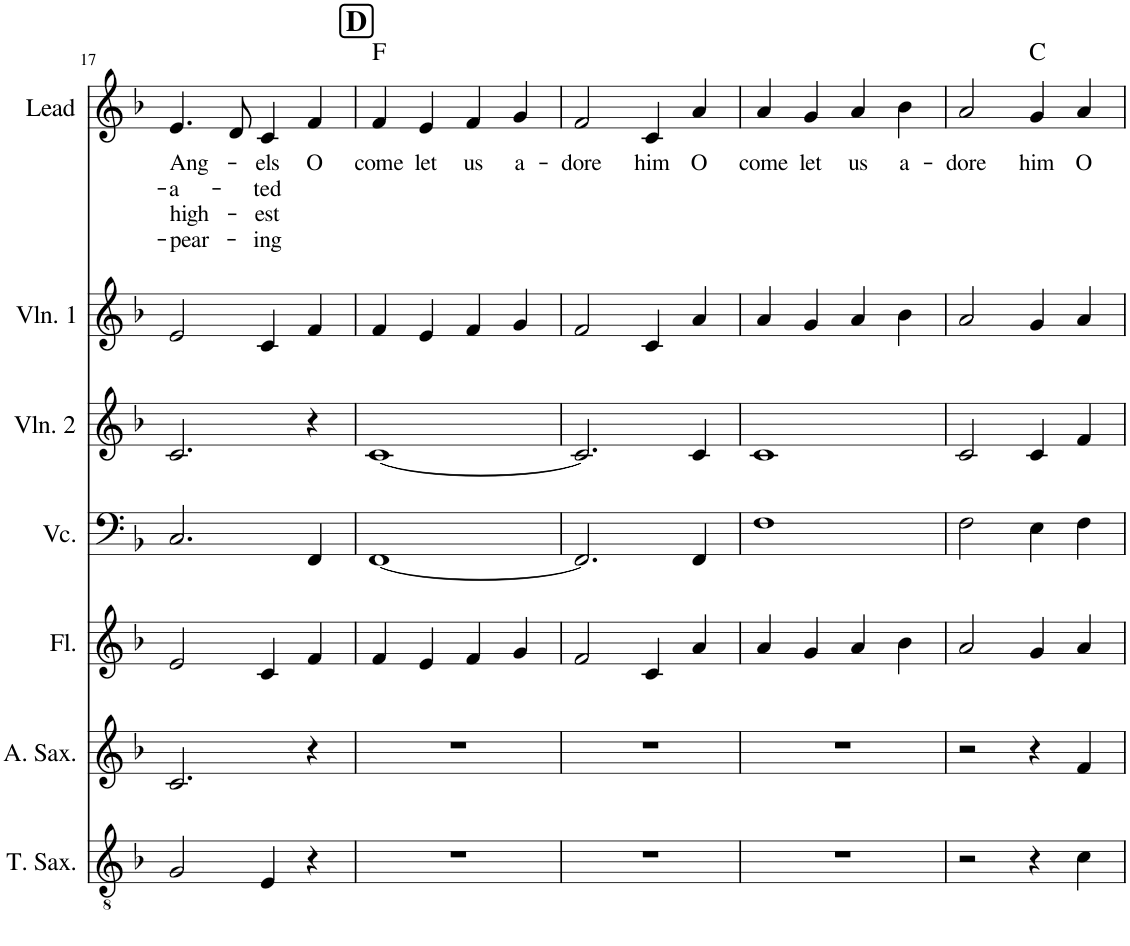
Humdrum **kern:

**kern	**kern	**kern	**kern	**kern	**kern	**kern	**text	**text	**text	**text	**harte
*part7	*part6	*part5	*part4	*part3	*part2	*part1	*part1	*part1	*part1	*part1	*part1
*staff7	*staff6	*staff5	*staff4	*staff3	*staff2	*staff1	*staff1	*staff1	*staff1	*staff1	*
*I"Tenor Saxophone	*I"Alto Saxophone	*I"Flute	*I"Violoncello	*I"Violin 2	*I"Violin 1	*I"Lead	*	*	*	*	*
*I'T. Sax.	*I'A. Sax.	*I'Fl.	*I'Vc.	*I'Vln. 2	*I'Vln. 1	*I'Lead	*	*	*	*	*
!!LO:PB:g=z
*clefGv2	*clefG2	*clefG2	*clefF4	*clefG2	*clefG2	*clefG2	*	*	*	*	*
*ITrd8c14	*ITrd5c9	*	*	*	*	*	*	*	*	*	*
*k[b-]	*k[b-]	*k[b-]	*k[b-]	*k[b-]	*k[b-]	*k[b-]	*	*	*	*	*
*M4/4	*M4/4	*M4/4	*M4/4	*M4/4	*M4/4	*M4/4	*	*	*	*	*
=17	=17	=17	=17	=17	=17	=17	=17	=17	=17	=17	=17
!	!	!	!	!	!	!	!LO:LY:b	!LO:LY:b	!LO:LY:b	!LO:LY:b	!
2G/	2.c/	2e/	2.C/	2.c/	2e/	4.e/	Ang-	-a-	high-	-pear-	.
.	.	.	.	.	.	8d/	.	.	.	.	.
!	!	!	!	!	!	!	!LO:LY:b	!LO:LY:b	!LO:LY:b	!LO:LY:b	!
4E/	.	4c/	.	.	4c/	4c/	-els	-ted	-est	-ing	.
!	!	!	!	!	!	!	!LO:LY:b	!	!	!	!
4r	4r	4f/	4FF/	4r	4f/	4f/	O	.	.	.	.
!!LO:REH:place=s1:a:B:cj:fs=14:t=D
=18	=18	=18	=18	=18	=18	=18	=18	=18	=18	=18	=18
!	!	!	!	!	!	!	!LO:LY:b	!	!	!	!
1r	1r	4f/	[1FF	[1c	4f/	4f/	come	.	.	.	F:maj
!	!	!	!	!	!	!	!LO:LY:b	!	!	!	!
.	.	4e/	.	.	4e/	4e/	let	.	.	.	.
!	!	!	!	!	!	!	!LO:LY:b	!	!	!	!
.	.	4f/	.	.	4f/	4f/	us	.	.	.	.
!	!	!	!	!	!	!	!LO:LY:b	!	!	!	!
.	.	4g/	.	.	4g/	4g/	a-	.	.	.	.
=19	=19	=19	=19	=19	=19	=19	=19	=19	=19	=19	=19
!	!	!	!	!	!	!	!LO:LY:b	!	!	!	!
1r	1r	2f/	2.FF/]	2.c/]	2f/	2f/	-dore	.	.	.	.
!	!	!	!	!	!	!	!LO:LY:b	!	!	!	!
.	.	4c/	.	.	4c/	4c/	him	.	.	.	.
!	!	!	!	!	!	!	!LO:LY:b	!	!	!	!
.	.	4a/	4FF/	4c/	4a/	4a/	O	.	.	.	.
=20	=20	=20	=20	=20	=20	=20	=20	=20	=20	=20	=20
!	!	!	!	!	!	!	!LO:LY:b	!	!	!	!
1r	1r	4a/	1F	1c	4a/	4a/	come	.	.	.	.
!	!	!	!	!	!	!	!LO:LY:b	!	!	!	!
.	.	4g/	.	.	4g/	4g/	let	.	.	.	.
!	!	!	!	!	!	!	!LO:LY:b	!	!	!	!
.	.	4a/	.	.	4a/	4a/	us	.	.	.	.
!	!	!	!	!	!	!	!LO:LY:b	!	!	!	!
.	.	4b-\	.	.	4b-\	4b-\	a-	.	.	.	.
=21	=21	=21	=21	=21	=21	=21	=21	=21	=21	=21	=21
!	!	!	!	!	!	!	!LO:LY:b	!	!	!	!
2r	2r	2a/	2F\	2c/	2a/	2a/	-dore	.	.	.	.
!	!	!	!	!	!	!	!LO:LY:b	!	!	!	!
4r	4r	4g/	4E\	4c/	4g/	4g/	him	.	.	.	C:maj
!	!	!	!	!	!	!	!LO:LY:b	!	!	!	!
4c\	4f/	4a/	4F\	4f/	4a/	4a/	O	.	.	.	.
=	=	=	=	=	=	=	=	=	=	=	=
*-	*-	*-	*-	*-	*-	*-	*-	*-	*-	*-	*-
